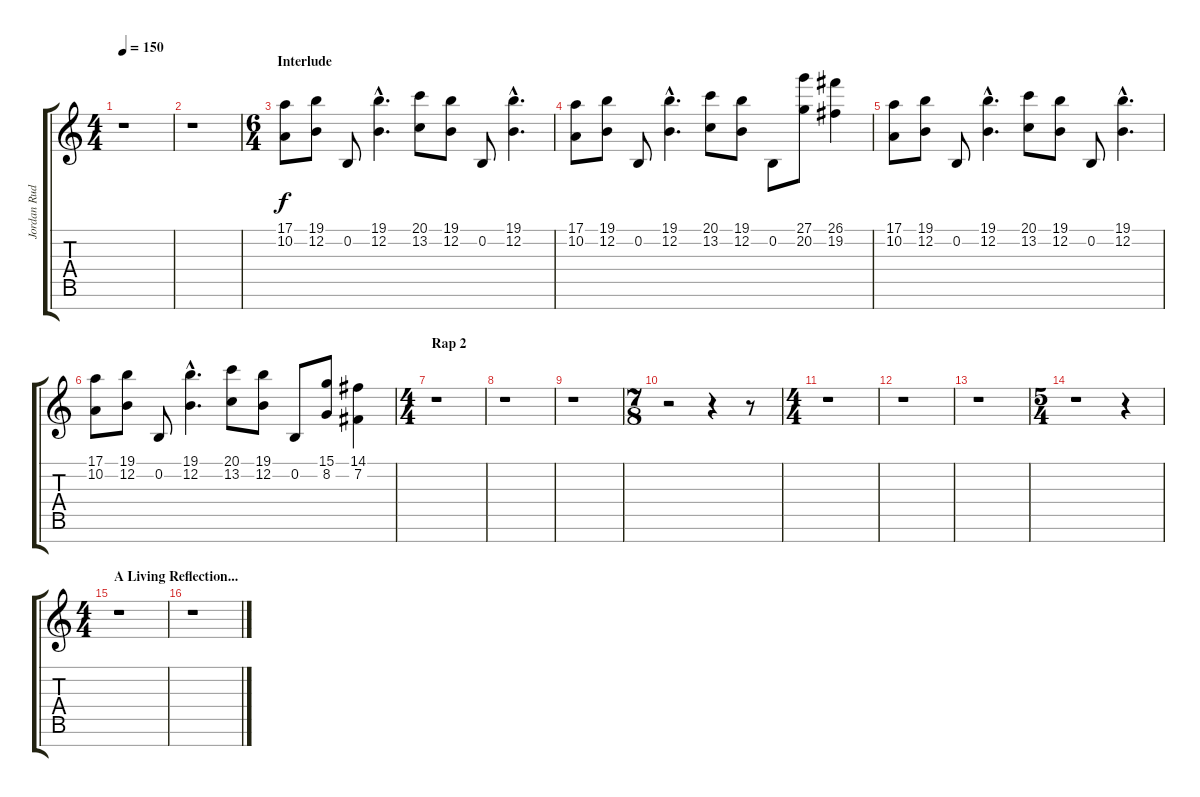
\track ("Jordan Rudess" "Jordan Rud") {instrument synthstrings1}
\staff {score tabs}
\tuning (E4 B3 G3 D3 A2 E2 B1) {hide}
\ts (4 4)
\tempo 150
\clef g2
\ks c
r.1{dy f} |
r.1 |
\ts (6 4)
\section ("" "Interlude")
(17.1 10.2).8{volume 8 instrument tremolostrings} (19.1 12.2).8 0.2.8 (19.1{hac} 12.2{hac}).4{d} (20.1 13.2).8 (19.1 12.2).8 0.2.8 (19.1{hac} 12.2{hac}).4{d} |
(17.1 10.2).8 (19.1 12.2).8 0.2.8 (19.1{hac} 12.2{hac}).4{d} (20.1 13.2).8 (19.1 12.2).8 0.2.8 (27.1 20.2).8 (26.1 19.2).4 |
(17.1 10.2).8 (19.1 12.2).8 0.2.8 (19.1{hac} 12.2{hac}).4{d} (20.1 13.2).8 (19.1 12.2).8 0.2.8 (19.1{hac} 12.2{hac}).4{d} |
(17.1 10.2).8 (19.1 12.2).8 0.2.8 (19.1{hac} 12.2{hac}).4{d} (20.1 13.2).8 (19.1 12.2).8 0.2.8 (15.1 8.2).8 (14.1 7.2).4 |
\ts (4 4)
\section ("" "Rap 2")
r.1 |
r.1 |
r.1 |
\ts (7 8)
r.2 r.4 r.8 |
\ts (4 4)
r.1 |
r.1 |
r.1 |
\ts (5 4)
r.1 r.4 |
\ts (4 4)
\section ("" "A Living Reflection...")
r.1 |
r.1
